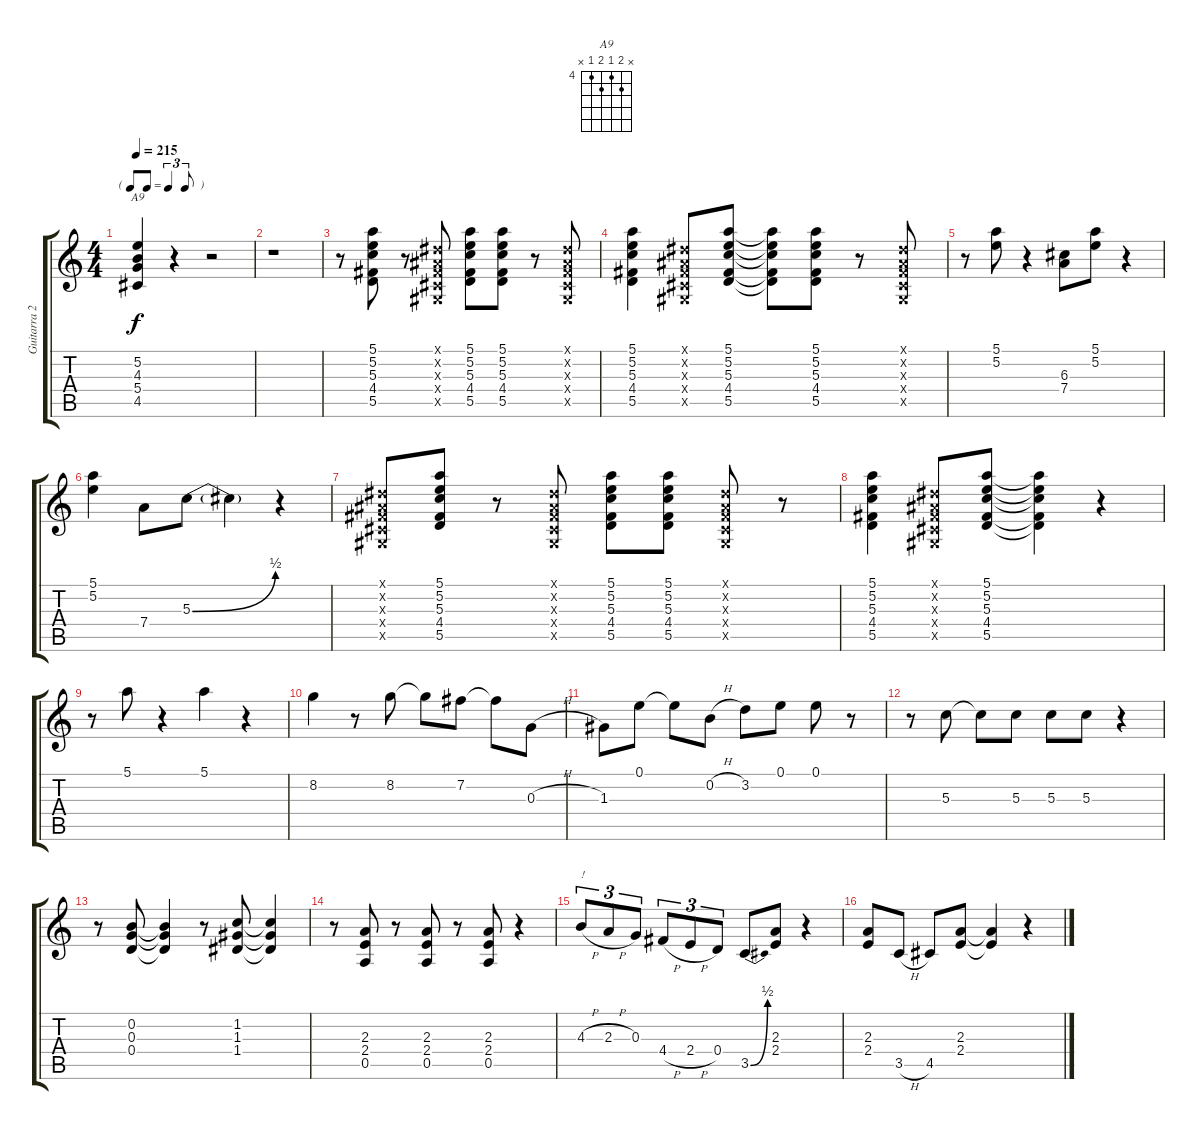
\track ("Guitarra 2" "Guitarra 2") {instrument electricguitarclean}
\staff {score tabs}
\tuning (E4 B3 G3 D3 A2 E2) {hide}
\chord ("A9" x 5 4 5 4 x) {firstfret 4}
\ts (4 4)
\tf triplet8th
\tempo 215
\clef g2
\ks c
(5.2 4.3 5.4 4.5).4{ch "A9" dy f} r.4 r.2 |
r.1 |
r.8 (5.1 5.2 5.3 4.4 5.5).8 r.8 (-1.1{x} -1.2{x} -1.3{x} -1.4{x} -1.5{x}).8 (5.1 5.2 5.3 4.4 5.5).8 (5.1 5.2 5.3 4.4 5.5).8 r.8 (-1.1{x} -1.2{x} -1.3{x} -1.4{x} -1.5{x}).8 |
(5.1 5.2 5.3 4.4 5.5).4 (-1.1{x} -1.2{x} -1.3{x} -1.4{x} -1.5{x}).8 (5.1 5.2 5.3 4.4 5.5).8 (5.1{t} 5.2{t} 5.3{t} 4.4{t} 5.5{t}).8 (5.1 5.2 5.3 4.4 5.5).8 r.8 (-1.1{x} -1.2{x} -1.3{x} -1.4{x} -1.5{x}).8 |
r.8 (5.1 5.2).8 r.4 (6.3 7.4).8 (5.1 5.2).8 r.4 |
(5.1 5.2).4 7.4.8 5.3{be (bend 0 0 60 2)}.8 5.3{t}.4 r.4 |
(-1.1{x} -1.2{x} -1.3{x} -1.4{x} -1.5{x}).8 (5.1 5.2 5.3 4.4 5.5).8 r.8 (-1.1{x} -1.2{x} -1.3{x} -1.4{x} -1.5{x}).8 (5.1 5.2 5.3 4.4 5.5).8 (5.1 5.2 5.3 4.4 5.5).8 (-1.1{x} -1.2{x} -1.3{x} -1.4{x} -1.5{x}).8 r.8 |
(5.1 5.2 5.3 4.4 5.5).4 (-1.1{x} -1.2{x} -1.3{x} -1.4{x} -1.5{x}).8 (5.1 5.2 5.3 4.4 5.5).8 (5.1{t} 5.2{t} 5.3{t} 4.4{t} 5.5{t}).4 r.4 |
r.8 5.1.8 r.4 5.1.4 r.4 |
8.2.4 r.8 8.2.8 8.2{t}.8 7.2.8 7.2{t}.8 0.3{h}.8 |
1.3.8 0.1.8 0.1{t}.8 0.2{h}.8 3.2.8 0.1.8 0.1.8 r.8 |
r.8 5.3.8 5.3{t}.8 5.3.8 5.3.8 5.3.8 r.4 |
r.8 (0.2 0.3 0.4).8 (0.2{t} 0.3{t} 0.4{t}).4 r.8 (1.2 1.3 1.4).8 (1.2{t} 1.3{t} 1.4{t}).4 |
r.8 (2.3 2.4 0.5).8 r.8 (2.3 2.4 0.5).8 r.8 (2.3 2.4 0.5).8 r.4 |
4.3{h}.8{tu (3 2) txt "!"} 2.3{h}.8{tu (3 2)} 0.3.8{tu (3 2)} 4.4{h}.8{tu (3 2)} 2.4{h}.8{tu (3 2)} 0.4.8{tu (3 2)} 3.5{be (bend 0 0 60 2)}.8 (2.3 2.4).8 r.4 |
(2.3 2.4).8 3.5{h}.8 4.5.8 (2.3 2.4).8 (2.3{t} 2.4{t}).4 r.4
